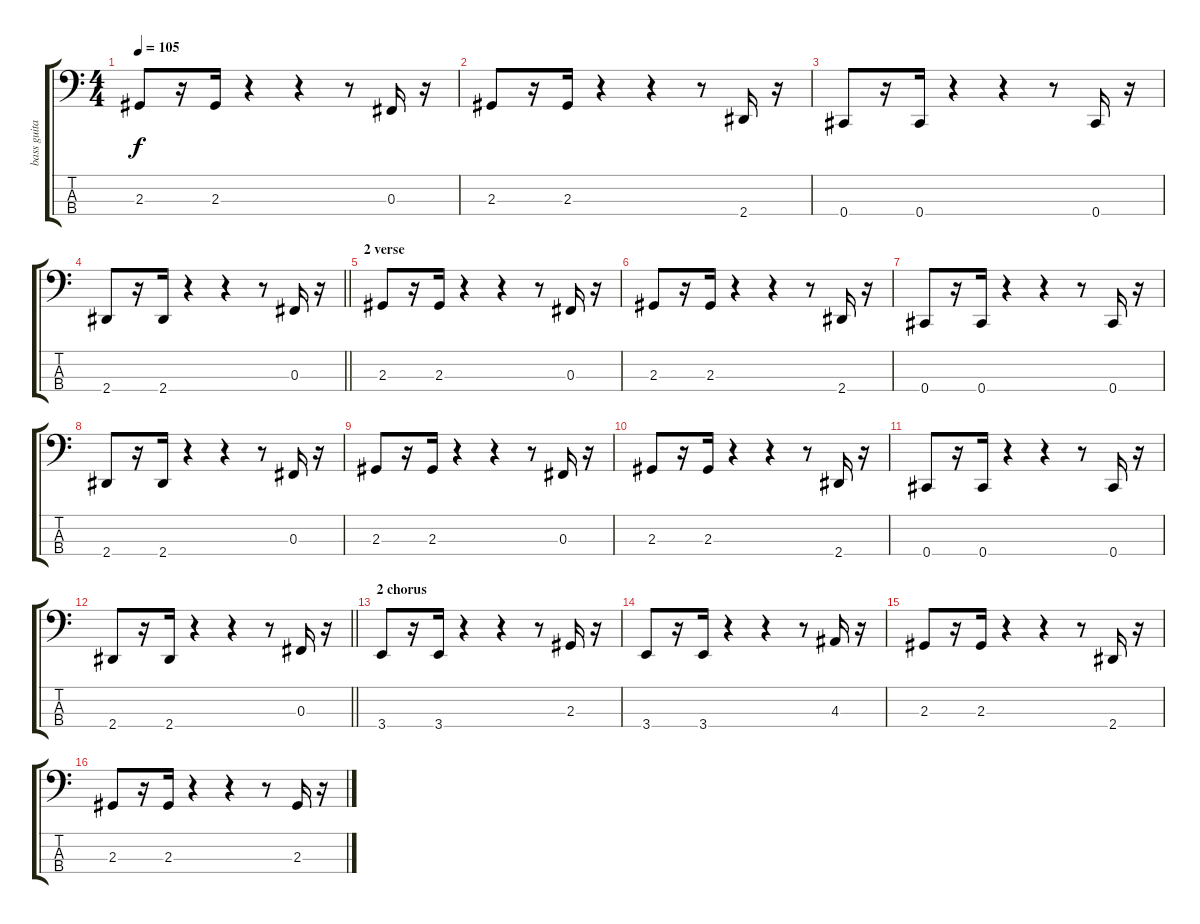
\track ("bass guitar" "bass guita") {instrument electricbasspick}
\staff {score tabs}
\tuning (E2 B1 Gb1 Db1) {hide}
\ts (4 4)
\tempo 105
\clef f4
\ks c
2.3.8{dy f} r.16 2.3.16 r.4 r.4 r.8 0.3.16 r.16 |
2.3.8 r.16 2.3.16 r.4 r.4 r.8 2.4.16 r.16 |
0.4.8 r.16 0.4.16 r.4 r.4 r.8 0.4.16 r.16 |
\barLineRight lightlight
2.4.8 r.16 2.4.16 r.4 r.4 r.8 0.3.16 r.16 |
\section ("" "2 verse")
2.3.8 r.16 2.3.16 r.4 r.4 r.8 0.3.16 r.16 |
2.3.8 r.16 2.3.16 r.4 r.4 r.8 2.4.16 r.16 |
0.4.8 r.16 0.4.16 r.4 r.4 r.8 0.4.16 r.16 |
2.4.8 r.16 2.4.16 r.4 r.4 r.8 0.3.16 r.16 |
2.3.8 r.16 2.3.16 r.4 r.4 r.8 0.3.16 r.16 |
2.3.8 r.16 2.3.16 r.4 r.4 r.8 2.4.16 r.16 |
0.4.8 r.16 0.4.16 r.4 r.4 r.8 0.4.16 r.16 |
\barLineRight lightlight
2.4.8 r.16 2.4.16 r.4 r.4 r.8 0.3.16 r.16 |
\section ("" "2 chorus")
3.4.8 r.16 3.4.16 r.4 r.4 r.8 2.3.16 r.16 |
3.4.8 r.16 3.4.16 r.4 r.4 r.8 4.3.16 r.16 |
2.3.8 r.16 2.3.16 r.4 r.4 r.8 2.4.16 r.16 |
2.3.8 r.16 2.3.16 r.4 r.4 r.8 2.3.16 r.16
